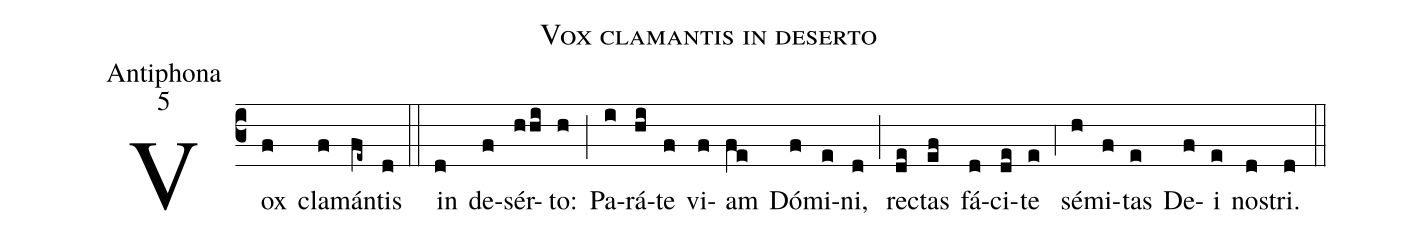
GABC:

name:Vox clamantis in deserto;
office-part:Antiphona;
mode:5;
%%
(c3) Vox(f) cla(f)mán(fe~)tis(d) (::) in(d) de(f)sér(hhi)to:(h) (;) Pa(i)rá(hi)te(f) vi(f)am(fe) Dó(f)mi(e)ni,(d) (;) re(de)ctas(ef) fá(d)ci(de)te(e) (;4) sé(h)mi(f)tas(e) De(f)i(e) no(d)stri.(d) (::)
